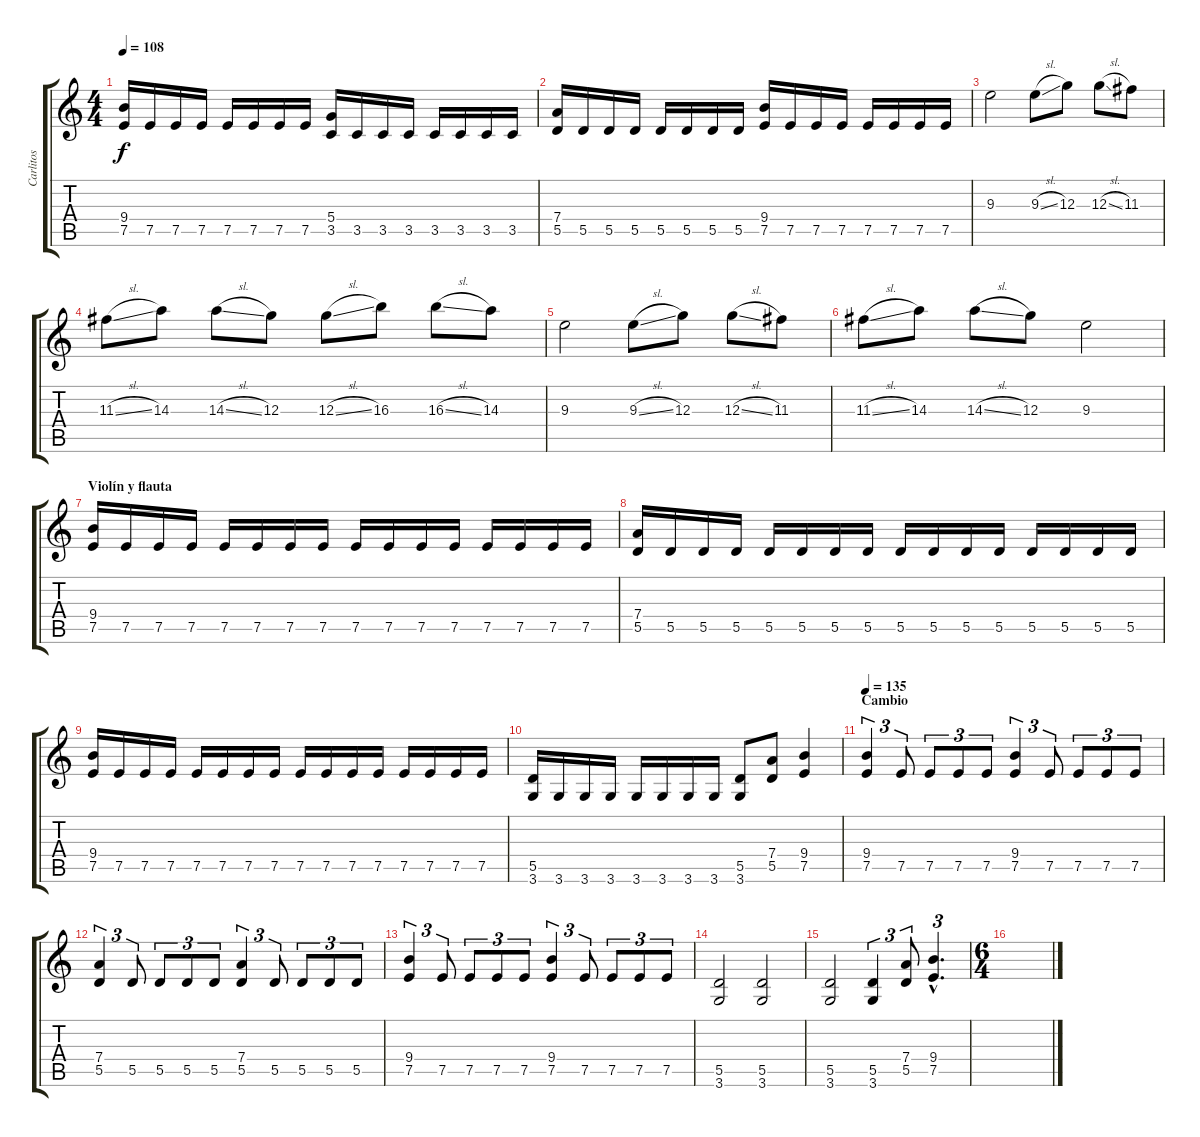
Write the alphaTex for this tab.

\track ("Carlitos" "Carlitos") {instrument distortionguitar}
\staff {score tabs}
\tuning (E4 B3 G3 D3 A2 E2) {hide}
\ts (4 4)
\tempo 108
\clef g2
\ks c
(9.4 7.5).16{dy f} 7.5.16 7.5.16 7.5.16 7.5.16 7.5.16 7.5.16 7.5.16 (5.4 3.5).16 3.5.16 3.5.16 3.5.16 3.5.16 3.5.16 3.5.16 3.5.16 |
(7.4 5.5).16 5.5.16 5.5.16 5.5.16 5.5.16 5.5.16 5.5.16 5.5.16 (9.4 7.5).16 7.5.16 7.5.16 7.5.16 7.5.16 7.5.16 7.5.16 7.5.16 |
9.3.2{volume 15} 9.3{sl}.8 12.3.8 12.3{sl}.8 11.3.8 |
11.3{sl}.8 14.3.8 14.3{sl}.8 12.3.8 12.3{sl}.8 16.3.8 16.3{sl}.8 14.3.8 |
9.3.2 9.3{sl}.8 12.3.8 12.3{sl}.8 11.3.8 |
11.3{sl}.8 14.3.8 14.3{sl}.8 12.3.8 9.3.2 |
\section ("" "Violín y flauta")
(9.4 7.5).16{volume 11 instrument distortionguitar} 7.5.16 7.5.16 7.5.16 7.5.16 7.5.16 7.5.16 7.5.16 7.5.16 7.5.16 7.5.16 7.5.16 7.5.16 7.5.16 7.5.16 7.5.16 |
(7.4 5.5).16 5.5.16 5.5.16 5.5.16 5.5.16 5.5.16 5.5.16 5.5.16 5.5.16 5.5.16 5.5.16 5.5.16 5.5.16 5.5.16 5.5.16 5.5.16 |
(9.4 7.5).16 7.5.16 7.5.16 7.5.16 7.5.16 7.5.16 7.5.16 7.5.16 7.5.16 7.5.16 7.5.16 7.5.16 7.5.16 7.5.16 7.5.16 7.5.16 |
(5.5 3.6).16 3.6.16 3.6.16 3.6.16 3.6.16 3.6.16 3.6.16 3.6.16 (5.5 3.6).8 (7.4 5.5).8 (9.4 7.5).4 |
\section ("" "Cambio")
\tempo 135
(9.4 7.5).4{tu (3 2)} 7.5.8{tu (3 2)} 7.5.8{tu (3 2)} 7.5.8{tu (3 2)} 7.5.8{tu (3 2)} (9.4 7.5).4{tu (3 2)} 7.5.8{tu (3 2)} 7.5.8{tu (3 2)} 7.5.8{tu (3 2)} 7.5.8{tu (3 2)} |
(7.4 5.5).4{tu (3 2)} 5.5.8{tu (3 2)} 5.5.8{tu (3 2)} 5.5.8{tu (3 2)} 5.5.8{tu (3 2)} (7.4 5.5).4{tu (3 2)} 5.5.8{tu (3 2)} 5.5.8{tu (3 2)} 5.5.8{tu (3 2)} 5.5.8{tu (3 2)} |
(9.4 7.5).4{tu (3 2)} 7.5.8{tu (3 2)} 7.5.8{tu (3 2)} 7.5.8{tu (3 2)} 7.5.8{tu (3 2)} (9.4 7.5).4{tu (3 2)} 7.5.8{tu (3 2)} 7.5.8{tu (3 2)} 7.5.8{tu (3 2)} 7.5.8{tu (3 2)} |
(5.5 3.6).2 (5.5 3.6).2 |
(5.5 3.6).2 (5.5 3.6).4{tu (3 2)} (7.4 5.5).8{tu (3 2)} (9.4{hac} 7.5{hac}).4{d tu (3 2)} |
\ts (6 4)
